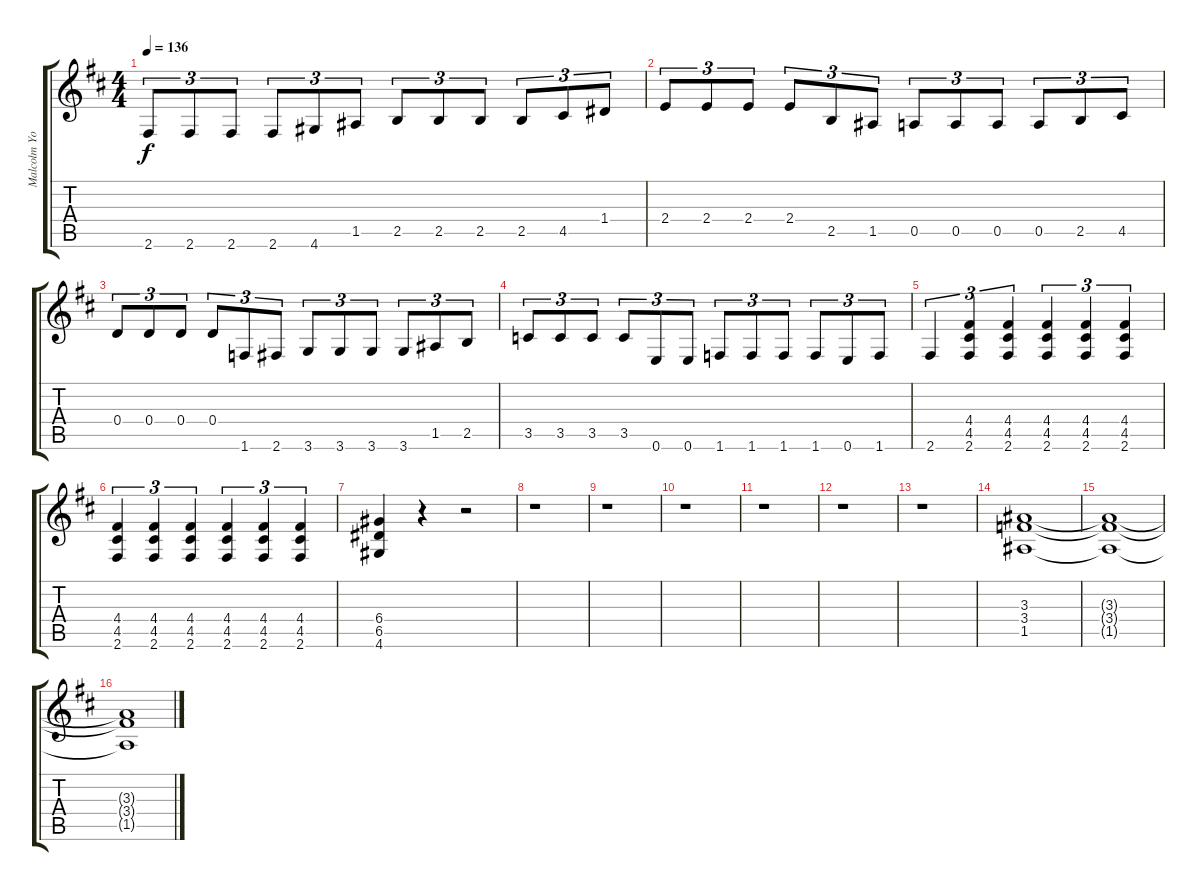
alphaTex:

\track ("Malcolm Young" "Malcolm Yo") {instrument distortionguitar}
\staff {score tabs}
\tuning (E4 B3 G3 D3 A2 E2) {hide}
\ts (4 4)
\tempo 136
\clef g2
\ks d
2.6.8{tu (3 2) dy f} 2.6.8{tu (3 2)} 2.6.8{tu (3 2)} 2.6.8{tu (3 2)} 4.6.8{tu (3 2)} 1.5.8{tu (3 2)} 2.5.8{tu (3 2)} 2.5.8{tu (3 2)} 2.5.8{tu (3 2)} 2.5.8{tu (3 2)} 4.5.8{tu (3 2)} 1.4.8{tu (3 2)} |
2.4.8{tu (3 2)} 2.4.8{tu (3 2)} 2.4.8{tu (3 2)} 2.4.8{tu (3 2)} 2.5.8{tu (3 2)} 1.5.8{tu (3 2)} 0.5.8{tu (3 2)} 0.5.8{tu (3 2)} 0.5.8{tu (3 2)} 0.5.8{tu (3 2)} 2.5.8{tu (3 2)} 4.5.8{tu (3 2)} |
0.4.8{tu (3 2)} 0.4.8{tu (3 2)} 0.4.8{tu (3 2)} 0.4.8{tu (3 2)} 1.6.8{tu (3 2)} 2.6.8{tu (3 2)} 3.6.8{tu (3 2)} 3.6.8{tu (3 2)} 3.6.8{tu (3 2)} 3.6.8{tu (3 2)} 1.5.8{tu (3 2)} 2.5.8{tu (3 2)} |
3.5.8{tu (3 2)} 3.5.8{tu (3 2)} 3.5.8{tu (3 2)} 3.5.8{tu (3 2)} 0.6.8{tu (3 2)} 0.6.8{tu (3 2)} 1.6.8{tu (3 2)} 1.6.8{tu (3 2)} 1.6.8{tu (3 2)} 1.6.8{tu (3 2)} 0.6.8{tu (3 2)} 1.6.8{tu (3 2)} |
2.6.4{tu (3 2)} (4.4 4.5 2.6).4{tu (3 2)} (4.4 4.5 2.6).4{tu (3 2)} (4.4 4.5 2.6).4{tu (3 2)} (4.4 4.5 2.6).4{tu (3 2)} (4.4 4.5 2.6).4{tu (3 2)} |
(4.4 4.5 2.6).4{tu (3 2)} (4.4 4.5 2.6).4{tu (3 2)} (4.4 4.5 2.6).4{tu (3 2)} (4.4 4.5 2.6).4{tu (3 2)} (4.4 4.5 2.6).4{tu (3 2)} (4.4 4.5 2.6).4{tu (3 2)} |
(6.4 6.5 4.6).4 r.4 r.2 |
r.1 |
r.1 |
r.1 |
r.1 |
r.1 |
r.1 |
(3.3 3.4 1.5).1 |
(3.3{t} 3.4{t} 1.5{t}).1 |
(3.3{t} 3.4{t} 1.5{t}).1
